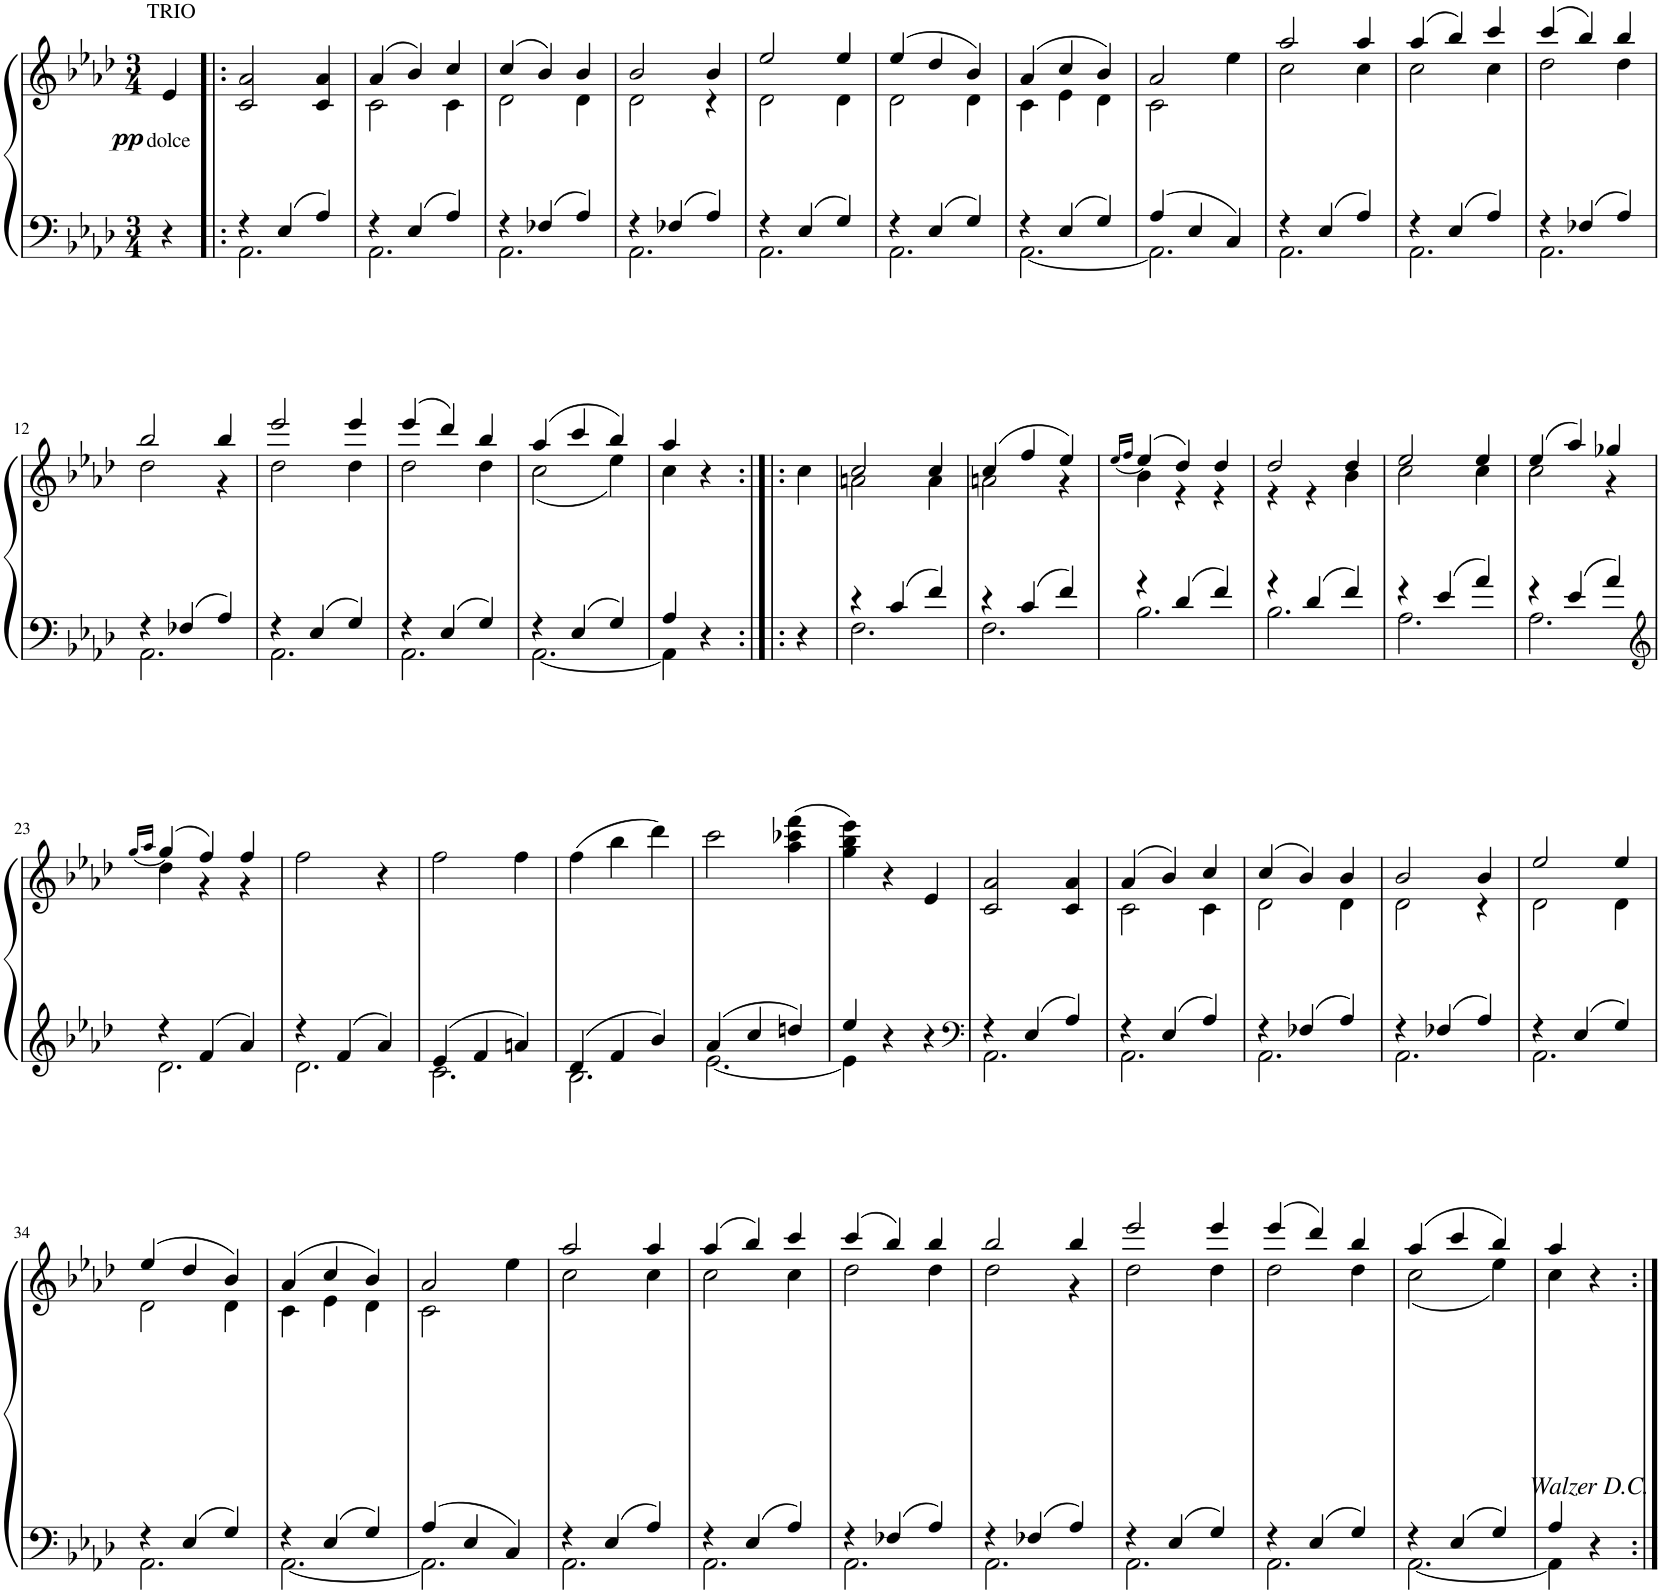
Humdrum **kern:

**kern	**kern	**dynam
*part1	*part1	*part1
*staff2	*staff1	*staff1/2
*I"Piano	*	*
*I'Pno.	*	*
*clefF4	*clefG2	*
*k[b-e-a-d-]	*k[b-e-a-d-]	*
*M3/4	*M3/4	*
=	=	=
!	!LO:TX:a:t=TRIO	!
!	!LO:TX:b:t=dolce	!
!	!	!LO:DY:b
4r	4e-/	pp
=1!|:	=1!|:	=1!|:
*^	*	*
4r	2.AA-\	2c/ 2a-/	.
4E-/	.	.	.
4A-/	.	4c/ 4a-/	.
=2	=2	=2	=2
*	*	*^	*
4r	2.AA-\	(4a-/	2c\	.
4E-/	.	4b-/)	.	.
4A-/	.	4cc/	4c\	.
=3	=3	=3	=3	=3
4r	2.AA-\	(4cc/	2d-\	.
4F-X/	.	4b-/)	.	.
4A-/	.	4b-/	4d-\	.
=4	=4	=4	=4	=4
4r	2.AA-\	2b-/	2d-\	.
4F-X/	.	.	.	.
4A-/	.	4b-/	4r	.
=5	=5	=5	=5	=5
4r	2.AA-\	2ee-/	2d-\	.
4E-/	.	.	.	.
4G/	.	4ee-/	4d-\	.
=6	=6	=6	=6	=6
4r	2.AA-\	(4ee-/	2d-\	.
4E-/	.	4dd-/	.	.
4G/	.	4b-/)	4d-\	.
=7	=7	=7	=7	=7
4r	[2.AA-\	(4a-/	4c\	.
4E-/	.	4cc/	4e-\	.
4G/	.	4b-/)	4d-\	.
=8	=8	=8	=8	=8
4A-/	2.AA-\]	2a-/	2c\	.
4E-/	.	.	.	.
4C/	.	4ee-\	4ryy	.
=9	=9	=9	=9	=9
4r	2.AA-\	2aa-/	2cc\	.
4E-/	.	.	.	.
4A-/	.	4aa-/	4cc\	.
=10	=10	=10	=10	=10
4r	2.AA-\	(4aa-/	2cc\	.
4E-/	.	4bb-/)	.	.
4A-/	.	4ccc/	4cc\	.
=11	=11	=11	=11	=11
4r	2.AA-\	(4ccc/	2dd-\	.
4F-X/	.	4bb-/)	.	.
4A-/	.	4bb-/	4dd-\	.
!!LO:LB:g=z	!!
=12	=12	=12	=12	=12
4r	2.AA-\	2bb-/	2dd-\	.
4F-X/	.	.	.	.
4A-/	.	4bb-/	4r	.
=13	=13	=13	=13	=13
4r	2.AA-\	2eee-/	2dd-\	.
4E-/	.	.	.	.
4G/	.	4eee-/	4dd-\	.
=14	=14	=14	=14	=14
4r	2.AA-\	(4eee-/	2dd-\	.
4E-/	.	4ddd-/)	.	.
4G/	.	4bb-/	4dd-\	.
=15	=15	=15	=15	=15
4r	[2.AA-\	(4aa-/	(2cc\	.
4E-/	.	4ccc/	.	.
4G/	.	4bb-/)	4ee-\)	.
=16	=16	=16	=16	=16
4A-/	4AA-\]	4aa-/	4cc\	.
4r	4ryy	4r	4ryy	.
*v	*v	*	*	*
*	*v	*v	*
=16X1:|!|:	=16X1:|!|:	=16X1:|!|:
4r	4cc\	.
=17	=17	=17
*^	*^	*
4r	2.F\	2cc/	2an\	.
4c/	.	.	.	.
4f/	.	4cc/	4a\	.
=18	=18	=18	=18	=18
4r	2.F\	(4cc/	2an\	.
4c/	.	4ff/	.	.
4f/	.	4ee-/)	4r	.
=19	=19	=19	=19	=19
.	.	[<16qee-/LL	.	.
.	.	16qff/JJ	.	.
4r	2.B-\	(4ee-/]	4b-\	.
4d-/	.	4dd-/)	4r	.
4f/	.	4dd-/	4r	.
=20	=20	=20	=20	=20
4r	2.B-\	2dd-/	4r	.
4d-/	.	.	4r	.
4f/	.	4dd-/	4b-\	.
=21	=21	=21	=21	=21
4r	2.A-\	2ee-/	2cc\	.
4e-/	.	.	.	.
4a-/	.	4ee-/	4cc\	.
=22	=22	=22	=22	=22
4r	2.A-\	(4ee-/	2cc\	.
4e-/	.	4aa-/)	.	.
4a-/	.	4gg-X/	4r	.
!!LO:LB:g=z	!!
=23	=23	=23	=23	=23
*clefG2	*	*	*	*
.	.	[<16qgg/LL	.	.
.	.	16qaa-/JJ	.	.
4r	2.d-\	(4gg/]	4dd-\	.
4f/	.	4ff/)	4r	.
4a-/	.	4ff/	4r	.
*	*	*v	*v	*
=24	=24	=24	=24
4r	2.d-\	2ff\	.
4f/	.	.	.
4a-/	.	4r	.
=25	=25	=25	=25
4e-/	2.c\	2ff\	.
4f/	.	.	.
4an/	.	4ff\	.
=26	=26	=26	=26
4d-/	2.B-\	(4ff\	.
4f/	.	4bb-\	.
4b-/	.	4ddd-\)	.
=27	=27	=27	=27
4a-/	[2.e-\	2ccc\	.
4cc/	.	.	.
4ddn/	.	(4aa-\ 4ccc-X\ 4fff\	.
=28	=28	=28	=28
4ee-/	4e-\]	4gg\ 4bb-\ 4eee-\)	.
4r	2ryy	4r	.
4r	.	4e-/	.
=29	=29	=29	=29
*clefF4	*	*	*
4r	2.AA-\	2c/ 2a-/	.
4E-/	.	.	.
4A-/	.	4c/ 4a-/	.
=30	=30	=30	=30
*	*	*^	*
4r	2.AA-\	(4a-/	2c\	.
4E-/	.	4b-/)	.	.
4A-/	.	4cc/	4c\	.
=31	=31	=31	=31	=31
4r	2.AA-\	(4cc/	2d-\	.
4F-X/	.	4b-/)	.	.
4A-/	.	4b-/	4d-\	.
=32	=32	=32	=32	=32
4r	2.AA-\	2b-/	2d-\	.
4F-X/	.	.	.	.
4A-/	.	4b-/	4r	.
=33	=33	=33	=33	=33
4r	2.AA-\	2ee-/	2d-\	.
4E-/	.	.	.	.
4G/	.	4ee-/	4d-\	.
!!LO:LB:g=z	!!
=34	=34	=34	=34	=34
4r	2.AA-\	(4ee-/	2d-\	.
4E-/	.	4dd-/	.	.
4G/	.	4b-/)	4d-\	.
=35	=35	=35	=35	=35
4r	[2.AA-\	(4a-/	4c\	.
4E-/	.	4cc/	4e-\	.
4G/	.	4b-/)	4d-\	.
=36	=36	=36	=36	=36
4A-/	2.AA-\]	2a-/	2c\	.
4E-/	.	.	.	.
4C/	.	4ee-\	4ryy	.
=37	=37	=37	=37	=37
4r	2.AA-\	2aa-/	2cc\	.
4E-/	.	.	.	.
4A-/	.	4aa-/	4cc\	.
=38	=38	=38	=38	=38
4r	2.AA-\	(4aa-/	2cc\	.
4E-/	.	4bb-/)	.	.
4A-/	.	4ccc/	4cc\	.
=39	=39	=39	=39	=39
4r	2.AA-\	(4ccc/	2dd-\	.
4F-X/	.	4bb-/)	.	.
4A-/	.	4bb-/	4dd-\	.
=40	=40	=40	=40	=40
4r	2.AA-\	2bb-/	2dd-\	.
4F-X/	.	.	.	.
4A-/	.	4bb-/	4r	.
=41	=41	=41	=41	=41
4r	2.AA-\	2eee-/	2dd-\	.
4E-/	.	.	.	.
4G/	.	4eee-/	4dd-\	.
=42	=42	=42	=42	=42
4r	2.AA-\	(4eee-/	2dd-\	.
4E-/	.	4ddd-/)	.	.
4G/	.	4bb-/	4dd-\	.
=43	=43	=43	=43	=43
4r	[2.AA-\	(4aa-/	(2cc\	.
4E-/	.	4ccc/	.	.
4G/	.	4bb-/)	4ee-\)	.
=44	=44	=44	=44	=44
4A-/	4AA-\]	4aa-/	4cc\	.
!	!	!LO:TX:b:i:t=Walzer D.C.	!	!
4r	4ryy	4r	4ryy	.
*v	*v	*	*	*
*	*v	*v	*
=:|!	=:|!	=:|!
*-	*-	*-
